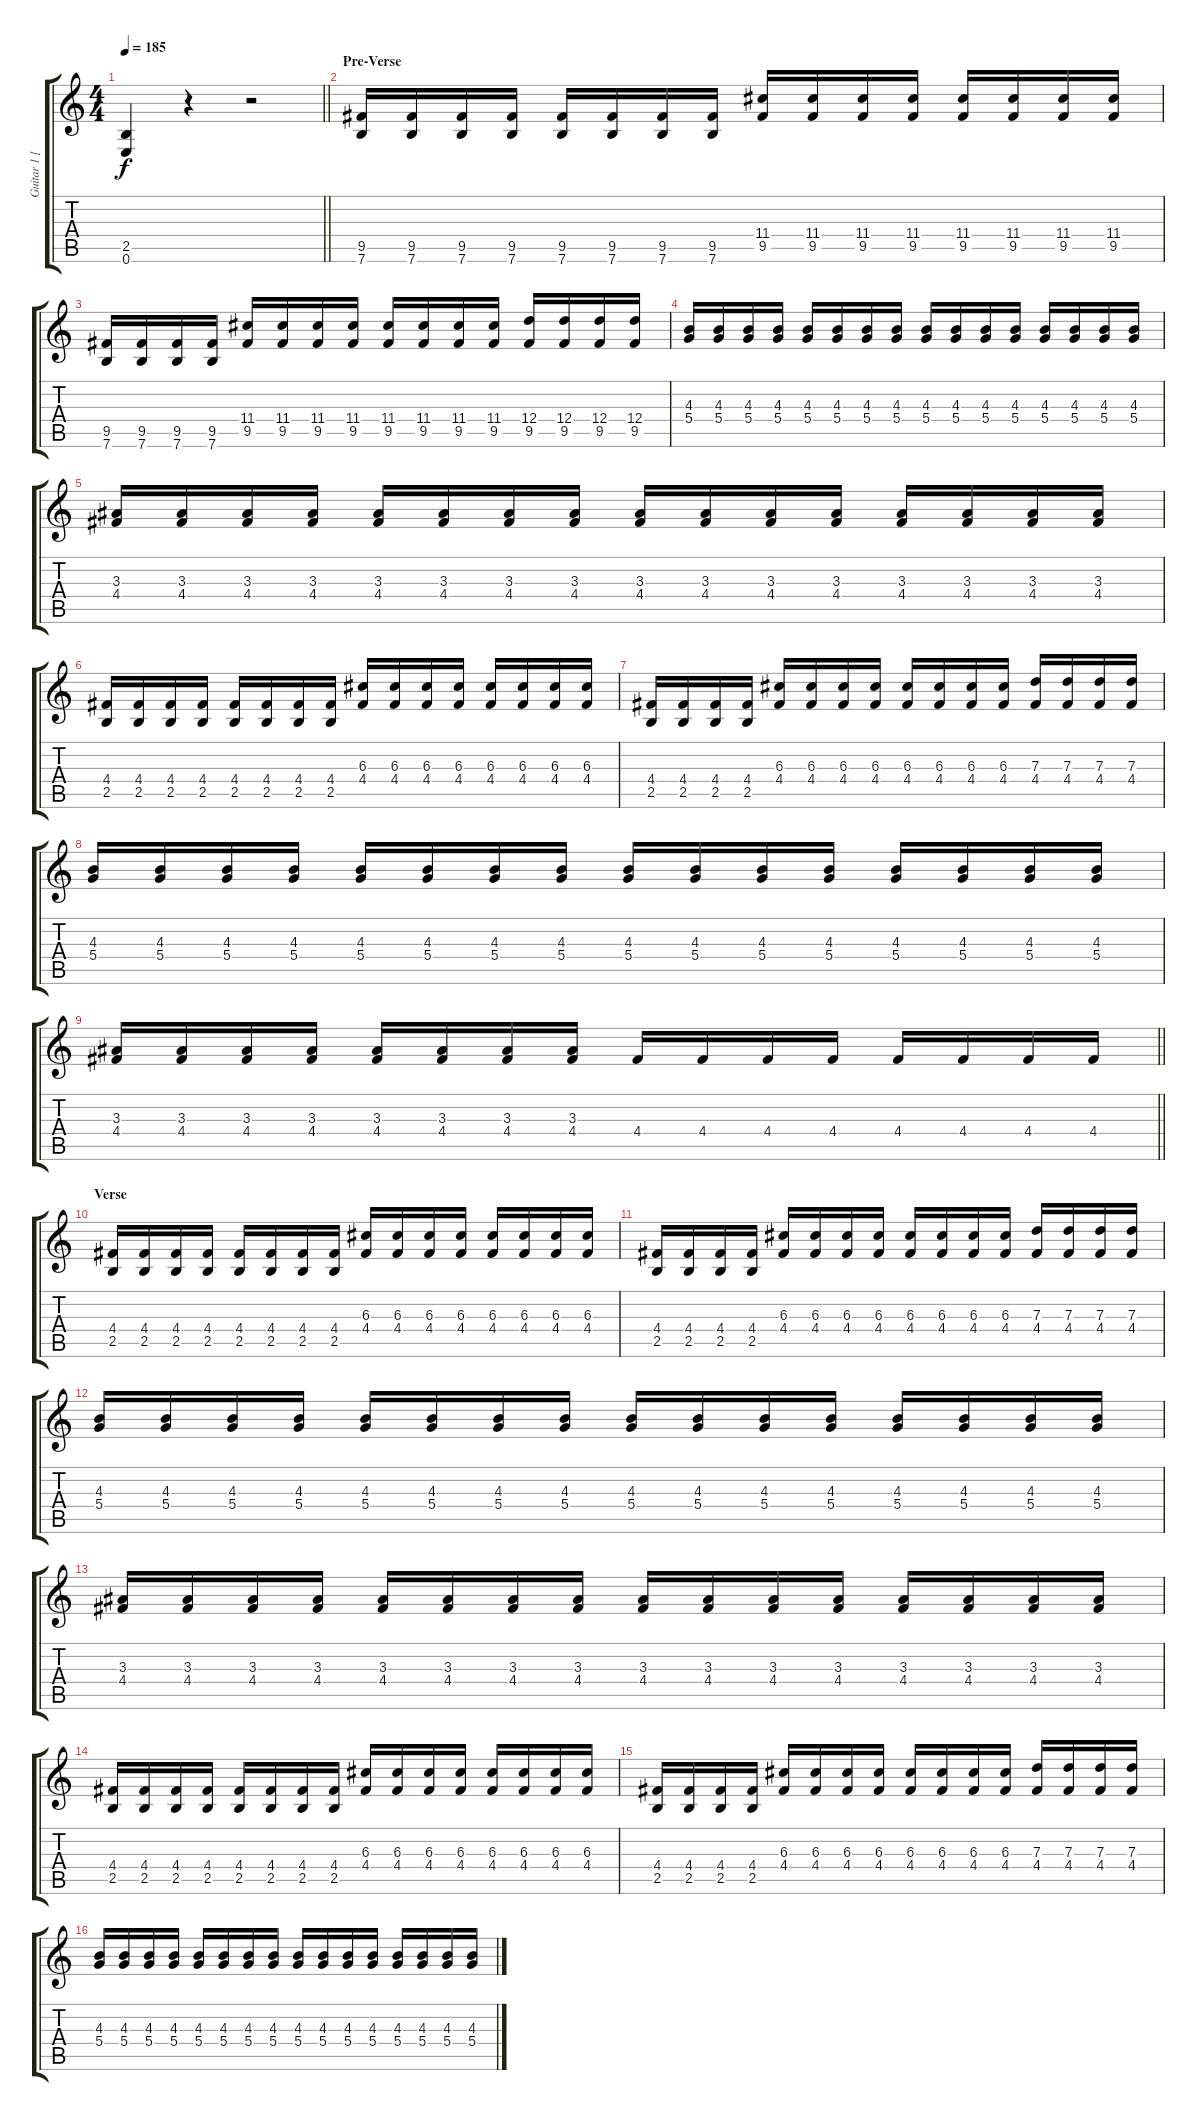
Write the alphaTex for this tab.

\track ("Guitar 1 [Left]" "Guitar 1 [") {instrument overdrivenguitar}
\staff {score tabs}
\tuning (E4 B3 G3 D3 A2 E2) {hide}
\ts (4 4)
\tempo 185
\clef g2
\barLineRight lightlight
\ks c
(2.5 0.6).4{dy f} r.4 r.2 |
\section ("" "Pre-Verse")
(9.5 7.6).16 (9.5 7.6).16 (9.5 7.6).16 (9.5 7.6).16 (9.5 7.6).16 (9.5 7.6).16 (9.5 7.6).16 (9.5 7.6).16 (11.4 9.5).16 (11.4 9.5).16 (11.4 9.5).16 (11.4 9.5).16 (11.4 9.5).16 (11.4 9.5).16 (11.4 9.5).16 (11.4 9.5).16 |
(9.5 7.6).16 (9.5 7.6).16 (9.5 7.6).16 (9.5 7.6).16 (11.4 9.5).16 (11.4 9.5).16 (11.4 9.5).16 (11.4 9.5).16 (11.4 9.5).16 (11.4 9.5).16 (11.4 9.5).16 (11.4 9.5).16 (12.4 9.5).16 (12.4 9.5).16 (12.4 9.5).16 (12.4 9.5).16 |
(4.3 5.4).16 (4.3 5.4).16 (4.3 5.4).16 (4.3 5.4).16 (4.3 5.4).16 (4.3 5.4).16 (4.3 5.4).16 (4.3 5.4).16 (4.3 5.4).16 (4.3 5.4).16 (4.3 5.4).16 (4.3 5.4).16 (4.3 5.4).16 (4.3 5.4).16 (4.3 5.4).16 (4.3 5.4).16 |
(3.3 4.4).16 (3.3 4.4).16 (3.3 4.4).16 (3.3 4.4).16 (3.3 4.4).16 (3.3 4.4).16 (3.3 4.4).16 (3.3 4.4).16 (3.3 4.4).16 (3.3 4.4).16 (3.3 4.4).16 (3.3 4.4).16 (3.3 4.4).16 (3.3 4.4).16 (3.3 4.4).16 (3.3 4.4).16 |
(4.4 2.5).16 (4.4 2.5).16 (4.4 2.5).16 (4.4 2.5).16 (4.4 2.5).16 (4.4 2.5).16 (4.4 2.5).16 (4.4 2.5).16 (6.3 4.4).16 (6.3 4.4).16 (6.3 4.4).16 (6.3 4.4).16 (6.3 4.4).16 (6.3 4.4).16 (6.3 4.4).16 (6.3 4.4).16 |
(4.4 2.5).16 (4.4 2.5).16 (4.4 2.5).16 (4.4 2.5).16 (6.3 4.4).16 (6.3 4.4).16 (6.3 4.4).16 (6.3 4.4).16 (6.3 4.4).16 (6.3 4.4).16 (6.3 4.4).16 (6.3 4.4).16 (7.3 4.4).16 (7.3 4.4).16 (7.3 4.4).16 (7.3 4.4).16 |
(4.3 5.4).16 (4.3 5.4).16 (4.3 5.4).16 (4.3 5.4).16 (4.3 5.4).16 (4.3 5.4).16 (4.3 5.4).16 (4.3 5.4).16 (4.3 5.4).16 (4.3 5.4).16 (4.3 5.4).16 (4.3 5.4).16 (4.3 5.4).16 (4.3 5.4).16 (4.3 5.4).16 (4.3 5.4).16 |
\barLineRight lightlight
(3.3 4.4).16 (3.3 4.4).16 (3.3 4.4).16 (3.3 4.4).16 (3.3 4.4).16 (3.3 4.4).16 (3.3 4.4).16 (3.3 4.4).16 4.4.16 4.4.16 4.4.16 4.4.16 4.4.16 4.4.16 4.4.16 4.4.16 |
\section ("" "Verse")
(4.4 2.5).16 (4.4 2.5).16 (4.4 2.5).16 (4.4 2.5).16 (4.4 2.5).16 (4.4 2.5).16 (4.4 2.5).16 (4.4 2.5).16 (6.3 4.4).16 (6.3 4.4).16 (6.3 4.4).16 (6.3 4.4).16 (6.3 4.4).16 (6.3 4.4).16 (6.3 4.4).16 (6.3 4.4).16 |
(4.4 2.5).16 (4.4 2.5).16 (4.4 2.5).16 (4.4 2.5).16 (6.3 4.4).16 (6.3 4.4).16 (6.3 4.4).16 (6.3 4.4).16 (6.3 4.4).16 (6.3 4.4).16 (6.3 4.4).16 (6.3 4.4).16 (7.3 4.4).16 (7.3 4.4).16 (7.3 4.4).16 (7.3 4.4).16 |
(4.3 5.4).16 (4.3 5.4).16 (4.3 5.4).16 (4.3 5.4).16 (4.3 5.4).16 (4.3 5.4).16 (4.3 5.4).16 (4.3 5.4).16 (4.3 5.4).16 (4.3 5.4).16 (4.3 5.4).16 (4.3 5.4).16 (4.3 5.4).16 (4.3 5.4).16 (4.3 5.4).16 (4.3 5.4).16 |
(3.3 4.4).16 (3.3 4.4).16 (3.3 4.4).16 (3.3 4.4).16 (3.3 4.4).16 (3.3 4.4).16 (3.3 4.4).16 (3.3 4.4).16 (3.3 4.4).16 (3.3 4.4).16 (3.3 4.4).16 (3.3 4.4).16 (3.3 4.4).16 (3.3 4.4).16 (3.3 4.4).16 (3.3 4.4).16 |
(4.4 2.5).16 (4.4 2.5).16 (4.4 2.5).16 (4.4 2.5).16 (4.4 2.5).16 (4.4 2.5).16 (4.4 2.5).16 (4.4 2.5).16 (6.3 4.4).16 (6.3 4.4).16 (6.3 4.4).16 (6.3 4.4).16 (6.3 4.4).16 (6.3 4.4).16 (6.3 4.4).16 (6.3 4.4).16 |
(4.4 2.5).16 (4.4 2.5).16 (4.4 2.5).16 (4.4 2.5).16 (6.3 4.4).16 (6.3 4.4).16 (6.3 4.4).16 (6.3 4.4).16 (6.3 4.4).16 (6.3 4.4).16 (6.3 4.4).16 (6.3 4.4).16 (7.3 4.4).16 (7.3 4.4).16 (7.3 4.4).16 (7.3 4.4).16 |
(4.3 5.4).16 (4.3 5.4).16 (4.3 5.4).16 (4.3 5.4).16 (4.3 5.4).16 (4.3 5.4).16 (4.3 5.4).16 (4.3 5.4).16 (4.3 5.4).16 (4.3 5.4).16 (4.3 5.4).16 (4.3 5.4).16 (4.3 5.4).16 (4.3 5.4).16 (4.3 5.4).16 (4.3 5.4).16
